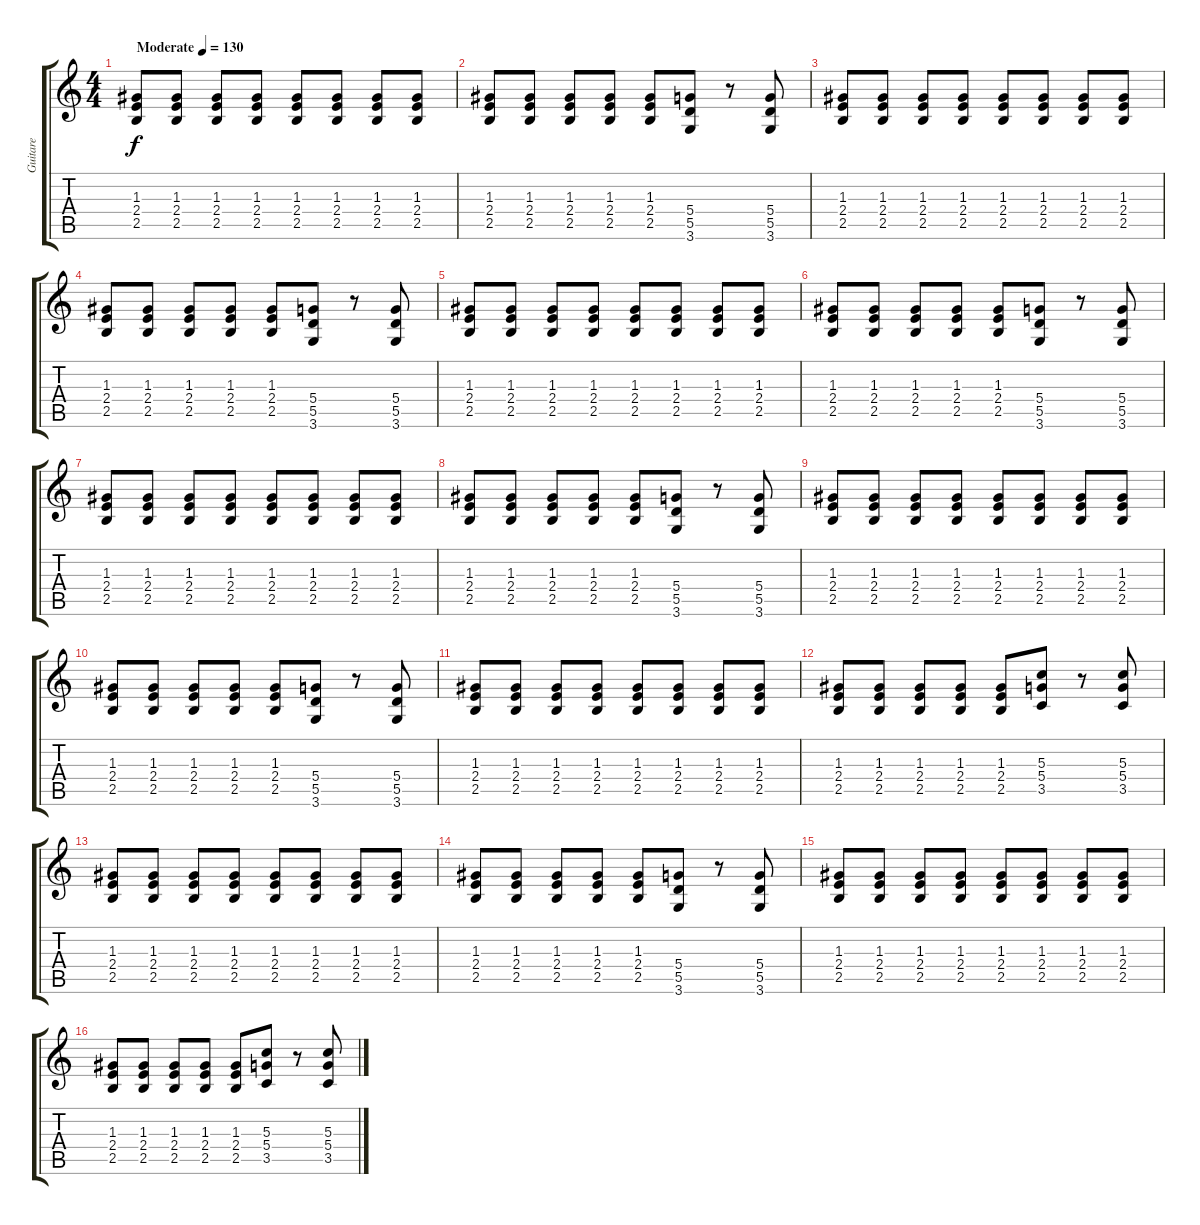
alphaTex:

\track ("Guitare" "Guitare") {instrument distortionguitar}
\staff {score tabs}
\tuning (E4 B3 G3 D3 A2 E2) {hide}
\ts (4 4)
\tempo (130 "Moderate")
\clef g2
\ks c
(1.3 2.4 2.5).8{dy f instrument distortionguitar} (1.3 2.4 2.5).8 (1.3 2.4 2.5).8 (1.3 2.4 2.5).8 (1.3 2.4 2.5).8 (1.3 2.4 2.5).8 (1.3 2.4 2.5).8 (1.3 2.4 2.5).8 |
(1.3 2.4 2.5).8 (1.3 2.4 2.5).8 (1.3 2.4 2.5).8 (1.3 2.4 2.5).8 (1.3 2.4 2.5).8 (5.4 5.5 3.6).8 r.8 (5.4 5.5 3.6).8 |
(1.3 2.4 2.5).8 (1.3 2.4 2.5).8 (1.3 2.4 2.5).8 (1.3 2.4 2.5).8 (1.3 2.4 2.5).8 (1.3 2.4 2.5).8 (1.3 2.4 2.5).8 (1.3 2.4 2.5).8 |
(1.3 2.4 2.5).8 (1.3 2.4 2.5).8 (1.3 2.4 2.5).8 (1.3 2.4 2.5).8 (1.3 2.4 2.5).8 (5.4 5.5 3.6).8 r.8 (5.4 5.5 3.6).8 |
(1.3 2.4 2.5).8 (1.3 2.4 2.5).8 (1.3 2.4 2.5).8 (1.3 2.4 2.5).8 (1.3 2.4 2.5).8 (1.3 2.4 2.5).8 (1.3 2.4 2.5).8 (1.3 2.4 2.5).8 |
(1.3 2.4 2.5).8 (1.3 2.4 2.5).8 (1.3 2.4 2.5).8 (1.3 2.4 2.5).8 (1.3 2.4 2.5).8 (5.4 5.5 3.6).8 r.8 (5.4 5.5 3.6).8 |
(1.3 2.4 2.5).8 (1.3 2.4 2.5).8 (1.3 2.4 2.5).8 (1.3 2.4 2.5).8 (1.3 2.4 2.5).8 (1.3 2.4 2.5).8 (1.3 2.4 2.5).8 (1.3 2.4 2.5).8 |
(1.3 2.4 2.5).8 (1.3 2.4 2.5).8 (1.3 2.4 2.5).8 (1.3 2.4 2.5).8 (1.3 2.4 2.5).8 (5.4 5.5 3.6).8 r.8 (5.4 5.5 3.6).8 |
(1.3 2.4 2.5).8 (1.3 2.4 2.5).8 (1.3 2.4 2.5).8 (1.3 2.4 2.5).8 (1.3 2.4 2.5).8 (1.3 2.4 2.5).8 (1.3 2.4 2.5).8 (1.3 2.4 2.5).8 |
(1.3 2.4 2.5).8 (1.3 2.4 2.5).8 (1.3 2.4 2.5).8 (1.3 2.4 2.5).8 (1.3 2.4 2.5).8 (5.4 5.5 3.6).8 r.8 (5.4 5.5 3.6).8 |
(1.3 2.4 2.5).8 (1.3 2.4 2.5).8 (1.3 2.4 2.5).8 (1.3 2.4 2.5).8 (1.3 2.4 2.5).8 (1.3 2.4 2.5).8 (1.3 2.4 2.5).8 (1.3 2.4 2.5).8 |
(1.3 2.4 2.5).8 (1.3 2.4 2.5).8 (1.3 2.4 2.5).8 (1.3 2.4 2.5).8 (1.3 2.4 2.5).8 (5.3 5.4 3.5).8 r.8 (5.3 5.4 3.5).8 |
(1.3 2.4 2.5).8 (1.3 2.4 2.5).8 (1.3 2.4 2.5).8 (1.3 2.4 2.5).8 (1.3 2.4 2.5).8 (1.3 2.4 2.5).8 (1.3 2.4 2.5).8 (1.3 2.4 2.5).8 |
(1.3 2.4 2.5).8 (1.3 2.4 2.5).8 (1.3 2.4 2.5).8 (1.3 2.4 2.5).8 (1.3 2.4 2.5).8 (5.4 5.5 3.6).8 r.8 (5.4 5.5 3.6).8 |
(1.3 2.4 2.5).8 (1.3 2.4 2.5).8 (1.3 2.4 2.5).8 (1.3 2.4 2.5).8 (1.3 2.4 2.5).8 (1.3 2.4 2.5).8 (1.3 2.4 2.5).8 (1.3 2.4 2.5).8 |
(1.3 2.4 2.5).8 (1.3 2.4 2.5).8 (1.3 2.4 2.5).8 (1.3 2.4 2.5).8 (1.3 2.4 2.5).8 (5.3 5.4 3.5).8 r.8 (5.3 5.4 3.5).8
